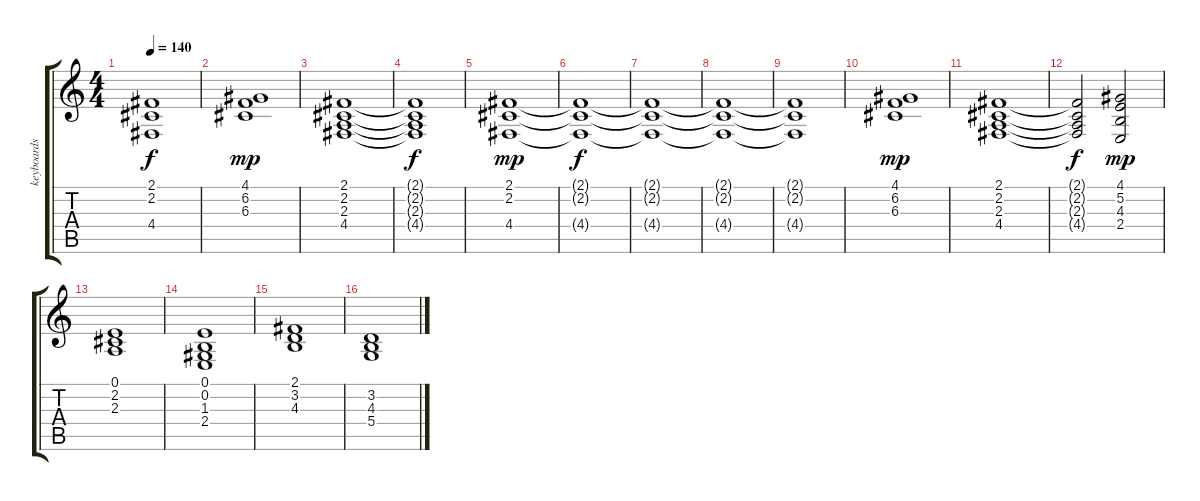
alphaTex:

\track ("keyboards 2" "keyboards ") {instrument stringensemble1}
\staff {score tabs}
\tuning (E4 B3 G3 D3 A2 E2) {hide}
\ts (4 4)
\tempo 140
\clef g2
\ks c
(2.1{t} 2.2{t} 4.4{t}).1{dy f} |
(4.1 6.2 6.3).1{dy mp} |
(2.1 2.2 2.3 4.4).1 |
(2.1{t} 2.2{t} 2.3{t} 4.4{t}).1{dy f} |
(2.1 2.2 4.4).1{dy mp} |
(2.1{t} 2.2{t} 4.4{t}).1{dy f} |
(2.1{t} 2.2{t} 4.4{t}).1 |
(2.1{t} 2.2{t} 4.4{t}).1 |
(2.1{t} 2.2{t} 4.4{t}).1 |
(4.1 6.2 6.3).1{dy mp} |
(2.1 2.2 2.3 4.4).1 |
(2.1{t} 2.2{t} 2.3{t} 4.4{t}).2{dy f} (4.1 5.2 4.3 2.4).2{dy mp} |
(0.1 2.2 2.3).1 |
(0.1 0.2 1.3 2.4).1 |
(2.1 3.2 4.3).1 |
(3.2 4.3 5.4).1
